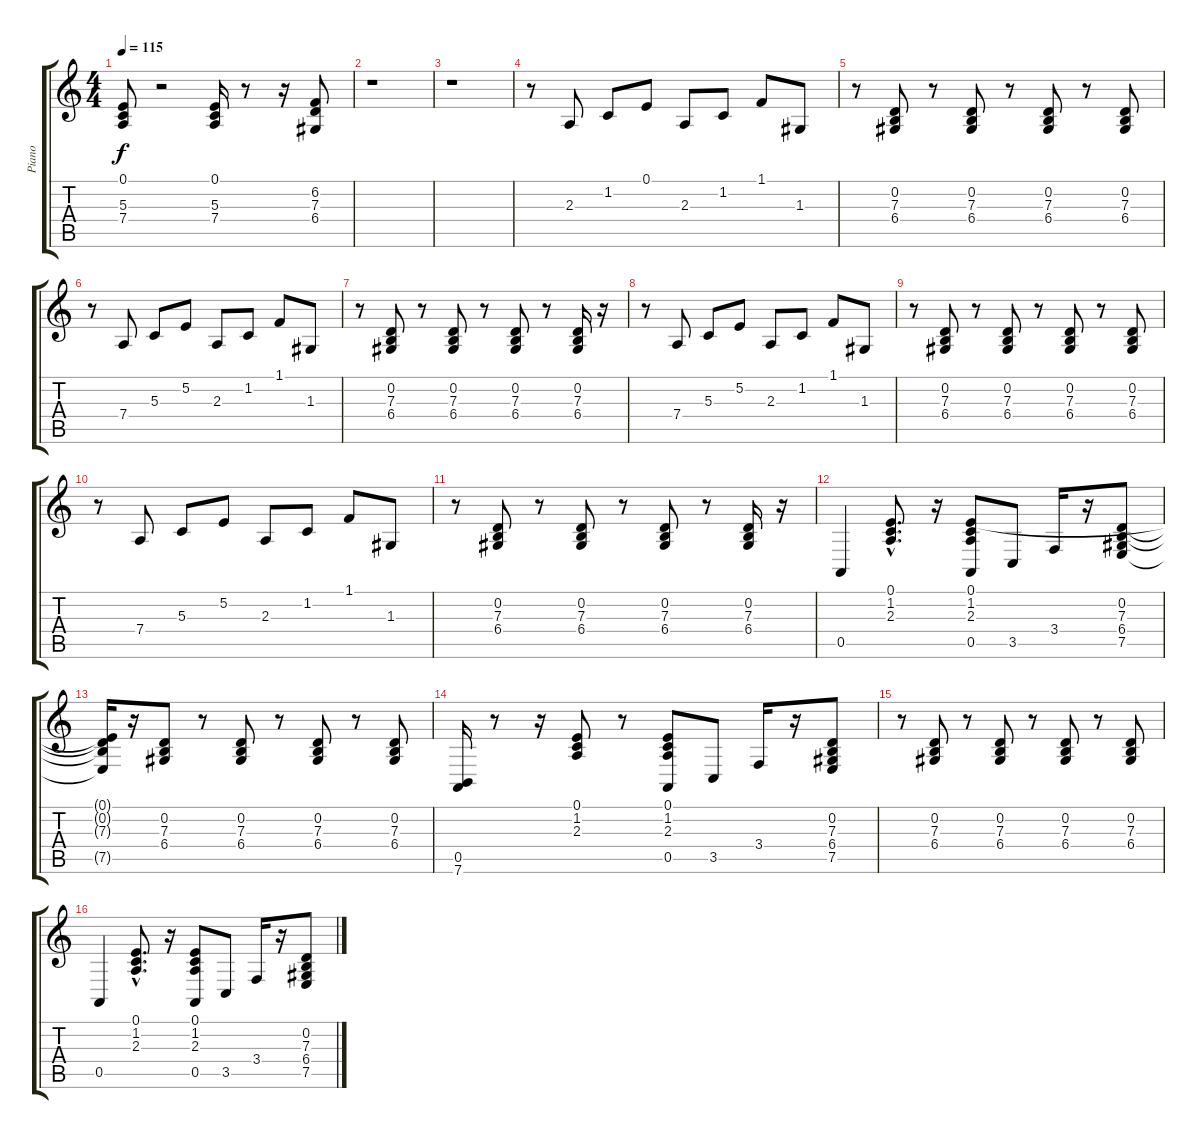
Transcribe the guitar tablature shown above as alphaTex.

\track ("Piano" "Piano") {instrument brightacousticpiano}
\staff {score tabs}
\tuning (E4 B3 G3 D3 A2 E2) {hide}
\ts (4 4)
\tempo 115
\clef g2
\ks c
(0.1 5.3 7.4).8{dy f} r.2 (0.1 5.3 7.4).16 r.8 r.16 (6.2 7.3 6.4).8 |
r.1 |
r.1 |
r.8 2.3.8 1.2.8 0.1.8 2.3.8 1.2.8 1.1.8 1.3.8 |
r.8 (0.2 7.3 6.4).8 r.8 (0.2 7.3 6.4).8 r.8 (0.2 7.3 6.4).8 r.8 (0.2 7.3 6.4).8 |
r.8 7.4.8 5.3.8 5.2.8 2.3.8 1.2.8 1.1.8 1.3.8 |
r.8 (0.2 7.3 6.4).8 r.8 (0.2 7.3 6.4).8 r.8 (0.2 7.3 6.4).8 r.8 (0.2 7.3 6.4).16 r.16 |
r.8 7.4.8 5.3.8 5.2.8 2.3.8 1.2.8 1.1.8 1.3.8 |
r.8 (0.2 7.3 6.4).8 r.8 (0.2 7.3 6.4).8 r.8 (0.2 7.3 6.4).8 r.8 (0.2 7.3 6.4).8 |
r.8 7.4.8 5.3.8 5.2.8 2.3.8 1.2.8 1.1.8 1.3.8 |
r.8 (0.2 7.3 6.4).8 r.8 (0.2 7.3 6.4).8 r.8 (0.2 7.3 6.4).8 r.8 (0.2 7.3 6.4).16 r.16 |
0.5.4 (0.1{hac} 1.2{hac} 2.3{hac}).8{d} r.16 (0.1 1.2 2.3 0.5).8 3.5.8 3.4.16 r.16 (0.2 7.3 6.4 7.5).8 |
(0.1{t} 0.2{t} 7.3{t} 7.5{t}).16 r.16 (0.2 7.3 6.4).8 r.8 (0.2 7.3 6.4).8 r.8 (0.2 7.3 6.4).8 r.8 (0.2 7.3 6.4).8 |
(0.5 7.6).16 r.8 r.16 (0.1 1.2 2.3).8 r.8 (0.1 1.2 2.3 0.5).8 3.5.8 3.4.16 r.16 (0.2 7.3 6.4 7.5).8 |
r.8 (0.2 7.3 6.4).8 r.8 (0.2 7.3 6.4).8 r.8 (0.2 7.3 6.4).8 r.8 (0.2 7.3 6.4).8 |
0.5.4 (0.1{hac} 1.2{hac} 2.3{hac}).8{d} r.16 (0.1 1.2 2.3 0.5).8 3.5.8 3.4.16 r.16 (0.2 7.3 6.4 7.5).8
